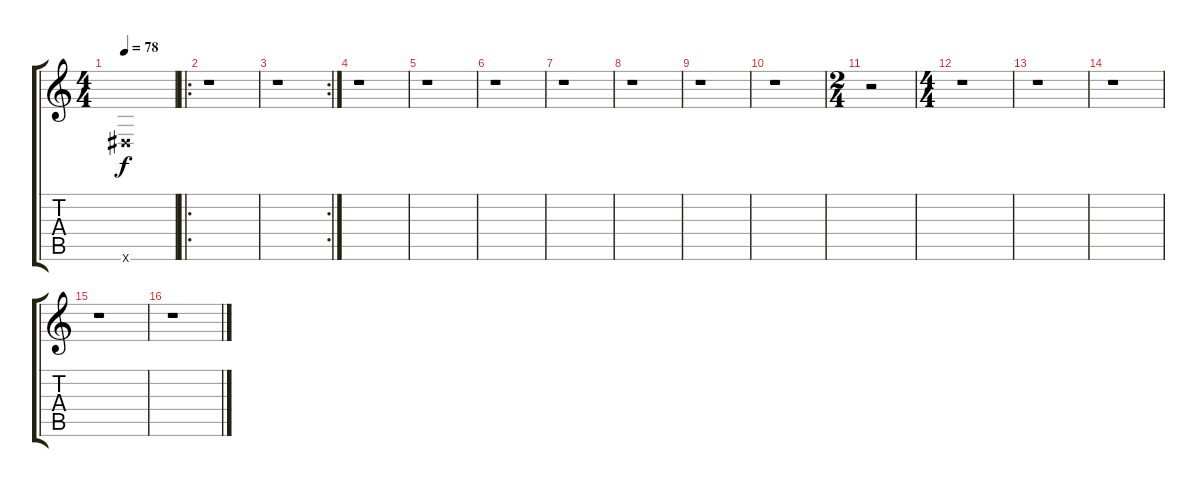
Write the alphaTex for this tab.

\track "" {instrument electricguitarclean}
\staff {score tabs}
\tuning (E4 B3 G3 D3 A2 E2) {hide}
\ts (4 4)
\tempo 78
\clef g2
\ks c
-1.6{x}.1{dy f instrument electricguitarclean} |
\ro
r.1 |
\rc 2
r.1 |
r.1 |
r.1 |
r.1 |
r.1 |
r.1 |
r.1 |
r.1 |
\ts (2 4)
r.2 |
\ts (4 4)
r.1 |
r.1 |
r.1 |
r.1 |
r.1
